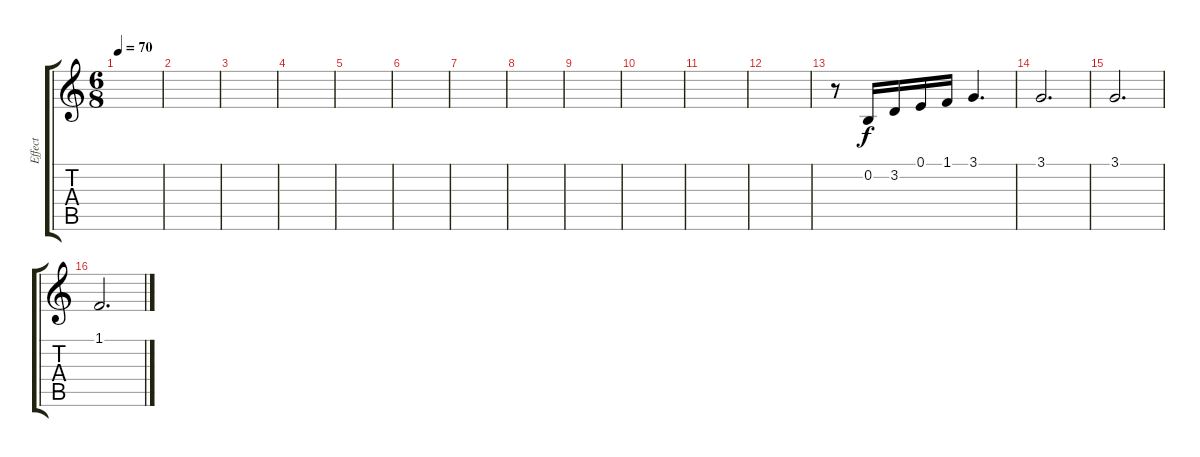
\track ("Effect" "Effect") {instrument tremolostrings}
\staff {score tabs}
\tuning (E4 B3 G3 D3 A2 E2) {hide}
\ts (6 8)
\tempo 70
\clef g2
\ks c
|
|
|
|
|
|
|
|
|
|
|
|
r.8 0.2.16 3.2.16 0.1.16 1.1.16 3.1.4{d} |
3.1.2{d} |
3.1.2{d} |
1.1.2{d}
